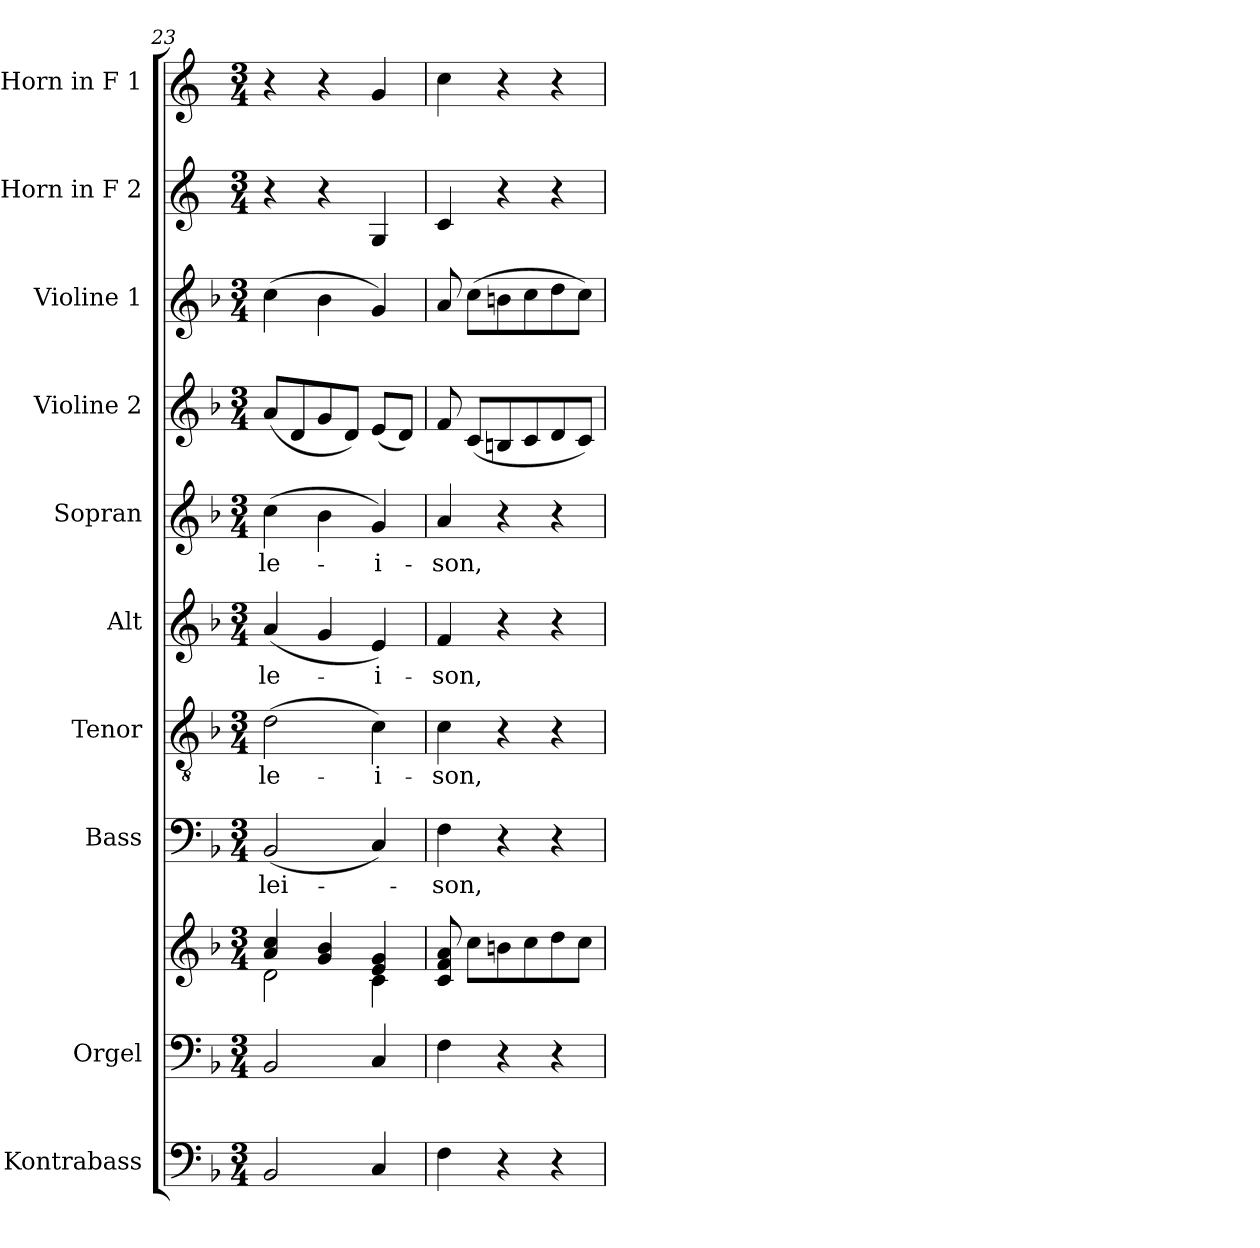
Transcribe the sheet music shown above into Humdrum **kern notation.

**kern	**kern	**kern	**kern	**text	**kern	**text	**kern	**text	**kern	**text	**kern	**kern	**kern	**kern
*part10	*part9	*part9	*part8	*part8	*part7	*part7	*part6	*part6	*part5	*part5	*part4	*part3	*part2	*part1
*staff11	*staff10	*staff9	*staff8	*staff8	*staff7	*staff7	*staff6	*staff6	*staff5	*staff5	*staff4	*staff3	*staff2	*staff1
*I"Kontrabass	*I"Orgel	*	*I"Bass	*	*I"Tenor	*	*I"Alt	*	*I"Sopran	*	*I"Violine 2	*I"Violine 1	*I"Horn in F 2	*I"Horn in F 1
*I'Kb.	*	*	*I'B.	*	*I'T.	*	*I'A.	*	*I'S.	*	*I'Vl. 2	*I'Vl. 1	*	*
*clefF4	*clefF4	*clefG2	*clefF4	*	*clefGv2	*	*clefG2	*	*clefG2	*	*clefG2	*clefG2	*clefG2	*clefG2
*ITrd7c12	*	*	*	*	*	*	*	*	*	*	*	*	*ITrd4c7	*ITrd4c7
*k[b-]	*k[b-]	*k[b-]	*k[b-]	*	*k[b-]	*	*k[b-]	*	*k[b-]	*	*k[b-]	*k[b-]	*k[b-]	*k[b-]
*F:	*F:	*F:	*F:	*	*F:	*	*F:	*	*F:	*	*F:	*F:	*F:	*F:
*M3/4	*M3/4	*M3/4	*M3/4	*	*M3/4	*	*M3/4	*	*M3/4	*	*M3/4	*M3/4	*M3/4	*M3/4
=23	=23	=23	=23	=23	=23	=23	=23	=23	=23	=23	=23	=23	=23	=23
*	*	*^	*	*	*	*	*	*	*	*	*	*	*	*
!	!	!	!	!	!LO:LY:b	!	!LO:LY:b	!	!LO:LY:b	!	!LO:LY:b	!	!	!	!
2BBB-/	2BB-/	4a/ 4cc/	2d\	(<2BB-/	-lei-	(>2d\	-le-	(<4a/	-le-	(>4cc\	-le-	(<8a/L	(>4cc\	4r	4r
.	.	.	.	.	.	.	.	.	.	.	.	8d/	.	.	.
.	.	4g/ 4b-/	.	.	.	.	.	4g/	.	4b-\	.	8g/	4b-\	4r	4r
.	.	.	.	.	.	.	.	.	.	.	.	8d/J)	.	.	.
!	!	!	!	!	!	!	!LO:LY:b	!	!LO:LY:b	!	!LO:LY:b	!	!	!	!
4CC/	4C/	4e/ 4g/	4c\	4C/)	.	4c\)	-i-	4e/)	-i-	4g/)	-i-	(<8e/L	4g/)	4C/	4c/
.	.	.	.	.	.	.	.	.	.	.	.	8d/J)	.	.	.
*	*	*v	*v	*	*	*	*	*	*	*	*	*	*	*	*
=24	=24	=24	=24	=24	=24	=24	=24	=24	=24	=24	=24	=24	=24	=24
!	!	!	!	!LO:LY:b	!	!LO:LY:b	!	!LO:LY:b	!	!LO:LY:b	!	!	!	!
4FF\	4F\	8c/ 8f/ 8a/	4F\	-son,	4c\	-son,	4f/	-son,	4a/	-son,	8f/	8a/	4F/	4f\
.	.	8cc\L	.	.	.	.	.	.	.	.	(<8c/L	(>8cc\L	.	.
4r	4r	8bn\	4r	.	4r	.	4r	.	4r	.	8Bn/	8bn\	4r	4r
.	.	8cc\	.	.	.	.	.	.	.	.	8c/	8cc\	.	.
4r	4r	8dd\	4r	.	4r	.	4r	.	4r	.	8d/	8dd\	4r	4r
.	.	8cc\J	.	.	.	.	.	.	.	.	8c/J)	8cc\J)	.	.
=	=	=	=	=	=	=	=	=	=	=	=	=	=	=
*-	*-	*-	*-	*-	*-	*-	*-	*-	*-	*-	*-	*-	*-	*-
